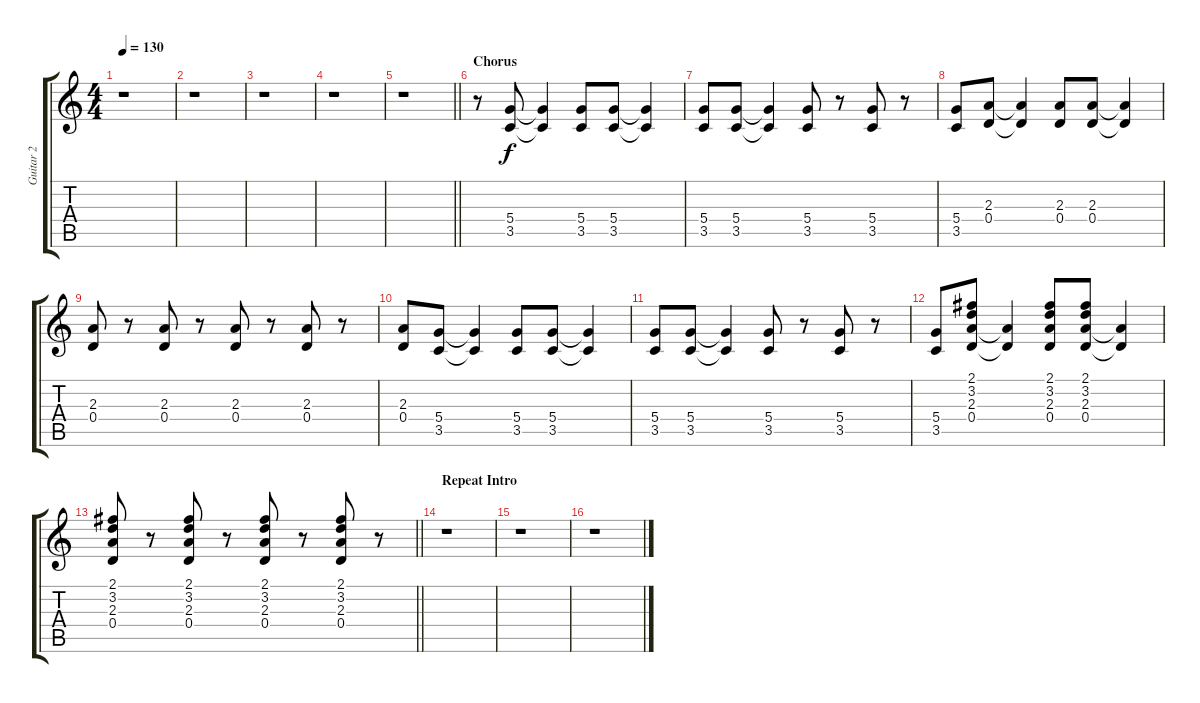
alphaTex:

\track ("Guitar 2" "Guitar 2") {instrument distortionguitar}
\staff {score tabs}
\tuning (E4 B3 G3 D3 A2 E2) {hide}
\ts (4 4)
\tempo 130
\clef g2
\ks c
r.1{dy f} |
r.1 |
r.1 |
r.1 |
\barLineRight lightlight
r.1 |
\section ("" "Chorus")
r.8 (5.4 3.5).8 (5.4{t} 3.5{t}).4 (5.4 3.5).8 (5.4 3.5).8 (5.4{t} 3.5{t}).4 |
(5.4 3.5).8 (5.4 3.5).8 (5.4{t} 3.5{t}).4 (5.4 3.5).8 r.8 (5.4 3.5).8 r.8 |
(5.4 3.5).8 (2.3 0.4).8 (2.3{t} 0.4{t}).4 (2.3 0.4).8 (2.3 0.4).8 (2.3{t} 0.4{t}).4 |
(2.3 0.4).8 r.8 (2.3 0.4).8 r.8 (2.3 0.4).8 r.8 (2.3 0.4).8 r.8 |
(2.3 0.4).8 (5.4 3.5).8 (5.4{t} 3.5{t}).4 (5.4 3.5).8 (5.4 3.5).8 (5.4{t} 3.5{t}).4 |
(5.4 3.5).8 (5.4 3.5).8 (5.4{t} 3.5{t}).4 (5.4 3.5).8 r.8 (5.4 3.5).8 r.8 |
(5.4 3.5).8 (2.1 3.2 2.3 0.4).8 (2.3{t} 0.4{t}).4 (2.1 3.2 2.3 0.4).8 (2.1 3.2 2.3 0.4).8 (2.3{t} 0.4{t}).4 |
\barLineRight lightlight
(2.1 3.2 2.3 0.4).8 r.8 (2.1 3.2 2.3 0.4).8 r.8 (2.1 3.2 2.3 0.4).8 r.8 (2.1 3.2 2.3 0.4).8 r.8 |
\section ("" "Repeat Intro")
r.1 |
r.1 |
r.1
